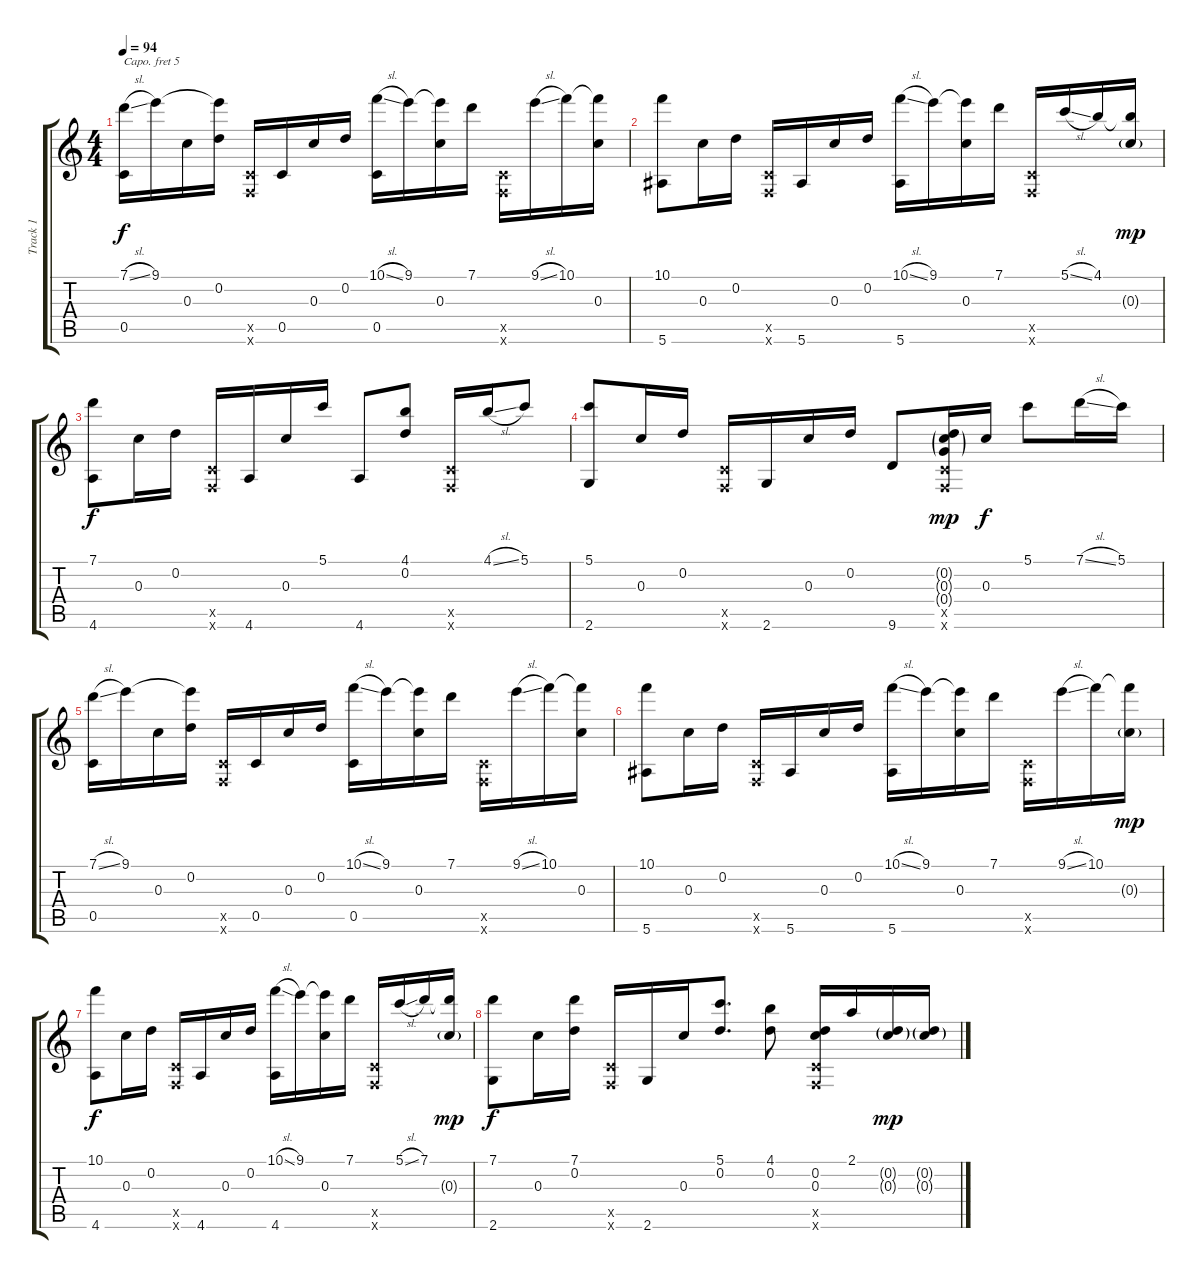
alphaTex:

\track ("Track 1" "Track 1") {instrument acousticguitarsteel}
\staff {score tabs}
\capo 5
\tuning (D4 A3 G3 D3 G2 C2) {hide}
\ts (4 4)
\tempo 94
\clef g2
\ks c
(7.1{sl} 0.5).16{dy f} 9.1.16 0.3.16 (9.1{t} 0.2).16 (0.5{x} 0.6{x}).16 0.5.16 0.3.16 0.2.16 (10.1{sl} 0.5).16 9.1.16 (9.1{t} 0.3).16 7.1.16 (0.5{x} 0.6{x}).16 9.1{sl}.16 10.1.16 (10.1{t} 0.3).16 |
(10.1 5.6).8 0.3.16 0.2.16 (0.5{x} 0.6{x}).16 5.6.16 0.3.16 0.2.16 (10.1{sl} 5.6).16 9.1.16 (9.1{t} 0.3).16 7.1.16 (0.5{x} 0.6{x}).16 5.1{sl}.16 4.1.16 (4.1{t} 0.3{g}).16{dy mp} |
(7.1 4.6).8{dy f} 0.3.16 0.2.16 (0.5{x} 0.6{x}).16 4.6.16 0.3.16 5.1.16 4.6.8 (4.1 0.2).8 (0.5{x} 0.6{x}).16 4.1{sl}.16 5.1.8 |
(5.1 2.6).8 0.3.16 0.2.16 (0.5{x} 0.6{x}).16 2.6.16 0.3.16 0.2.16 9.6.8 (0.2{g} 0.3{g} 0.4{g} 0.5{x} 0.6{x}).16{dy mp} 0.3.16{dy f} 5.1.8 7.1{sl}.16 5.1.16 |
(7.1{sl} 0.5).16 9.1.16 0.3.16 (9.1{t} 0.2).16 (0.5{x} 0.6{x}).16 0.5.16 0.3.16 0.2.16 (10.1{sl} 0.5).16 9.1.16 (9.1{t} 0.3).16 7.1.16 (0.5{x} 0.6{x}).16 9.1{sl}.16 10.1.16 (10.1{t} 0.3).16 |
(10.1 5.6).8 0.3.16 0.2.16 (0.5{x} 0.6{x}).16 5.6.16 0.3.16 0.2.16 (10.1{sl} 5.6).16 9.1.16 (9.1{t} 0.3).16 7.1.16 (0.5{x} 0.6{x}).16 9.1{sl}.16 10.1.16 (10.1{t} 0.3{g}).16{dy mp} |
(10.1 4.6).8{dy f} 0.3.16 0.2.16 (0.5{x} 0.6{x}).16 4.6.16 0.3.16 0.2.16 (10.1{sl} 4.6).16 9.1.16 (9.1{t} 0.3).16 7.1.16 (0.5{x} 0.6{x}).16 5.1{sl}.16 7.1.16 (7.1{t} 0.3{g}).16{dy mp} |
(7.1 2.6).8{dy f} 0.3.16 (7.1 0.2).16 (0.5{x} 0.6{x}).16 2.6.16 0.3.16 (5.1 0.2).8{d} (4.1 0.2).8 (0.2 0.3 0.5{x} 0.6{x}).16 2.1.16 (0.2{g} 0.3{g}).16{dy mp} (0.2{g} 0.3{g}).16
